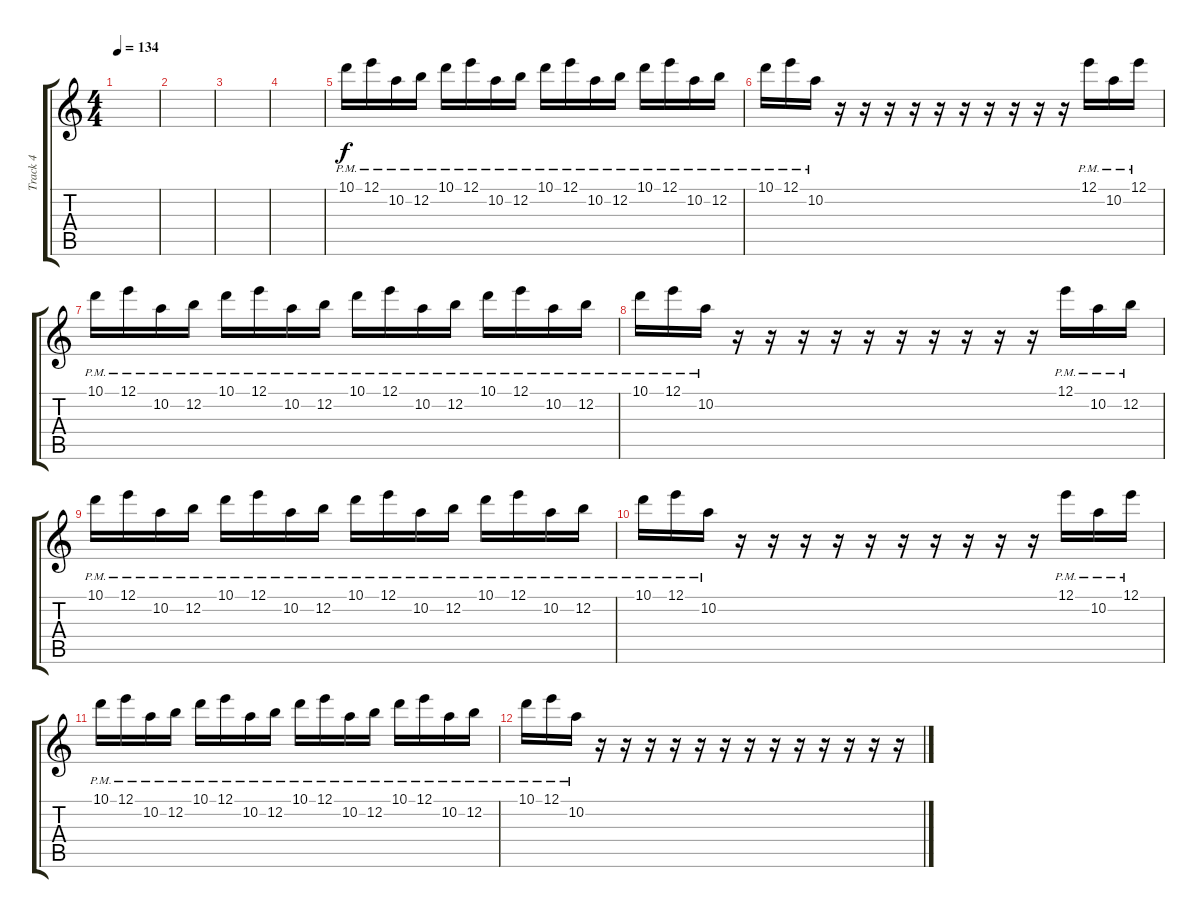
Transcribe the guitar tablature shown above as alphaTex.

\track ("Track 4" "Track 4") {instrument acousticguitarsteel}
\staff {score tabs}
\tuning (E4 B3 G3 D3 A2 E2) {hide}
\ts (4 4)
\tempo 134
\clef g2
\ks c
|
|
|
|
10.1{pm}.16 12.1{pm}.16 10.2{pm}.16 12.2{pm}.16 10.1{pm}.16 12.1{pm}.16 10.2{pm}.16 12.2{pm}.16 10.1{pm}.16 12.1{pm}.16 10.2{pm}.16 12.2{pm}.16 10.1{pm}.16 12.1{pm}.16 10.2{pm}.16 12.2{pm}.16 |
10.1{pm}.16 12.1{pm}.16 10.2{pm}.16 r.16 r.16 r.16 r.16 r.16 r.16 r.16 r.16 r.16 r.16 12.1{pm}.16 10.2{pm}.16 12.1{pm}.16 |
10.1{pm}.16 12.1{pm}.16 10.2{pm}.16 12.2{pm}.16 10.1{pm}.16 12.1{pm}.16 10.2{pm}.16 12.2{pm}.16 10.1{pm}.16 12.1{pm}.16 10.2{pm}.16 12.2{pm}.16 10.1{pm}.16 12.1{pm}.16 10.2{pm}.16 12.2{pm}.16 |
10.1{pm}.16 12.1{pm}.16 10.2{pm}.16 r.16 r.16 r.16 r.16 r.16 r.16 r.16 r.16 r.16 r.16 12.1{pm}.16 10.2{pm}.16 12.2{pm}.16 |
10.1{pm}.16 12.1{pm}.16 10.2{pm}.16 12.2{pm}.16 10.1{pm}.16 12.1{pm}.16 10.2{pm}.16 12.2{pm}.16 10.1{pm}.16 12.1{pm}.16 10.2{pm}.16 12.2{pm}.16 10.1{pm}.16 12.1{pm}.16 10.2{pm}.16 12.2{pm}.16 |
10.1{pm}.16 12.1{pm}.16 10.2{pm}.16 r.16 r.16 r.16 r.16 r.16 r.16 r.16 r.16 r.16 r.16 12.1{pm}.16 10.2{pm}.16 12.1{pm}.16 |
10.1{pm}.16 12.1{pm}.16 10.2{pm}.16 12.2{pm}.16 10.1{pm}.16 12.1{pm}.16 10.2{pm}.16 12.2{pm}.16 10.1{pm}.16 12.1{pm}.16 10.2{pm}.16 12.2{pm}.16 10.1{pm}.16 12.1{pm}.16 10.2{pm}.16 12.2{pm}.16 |
10.1{pm}.16 12.1{pm}.16 10.2{pm}.16 r.16 r.16 r.16 r.16 r.16 r.16 r.16 r.16 r.16 r.16 r.16 r.16 r.16
